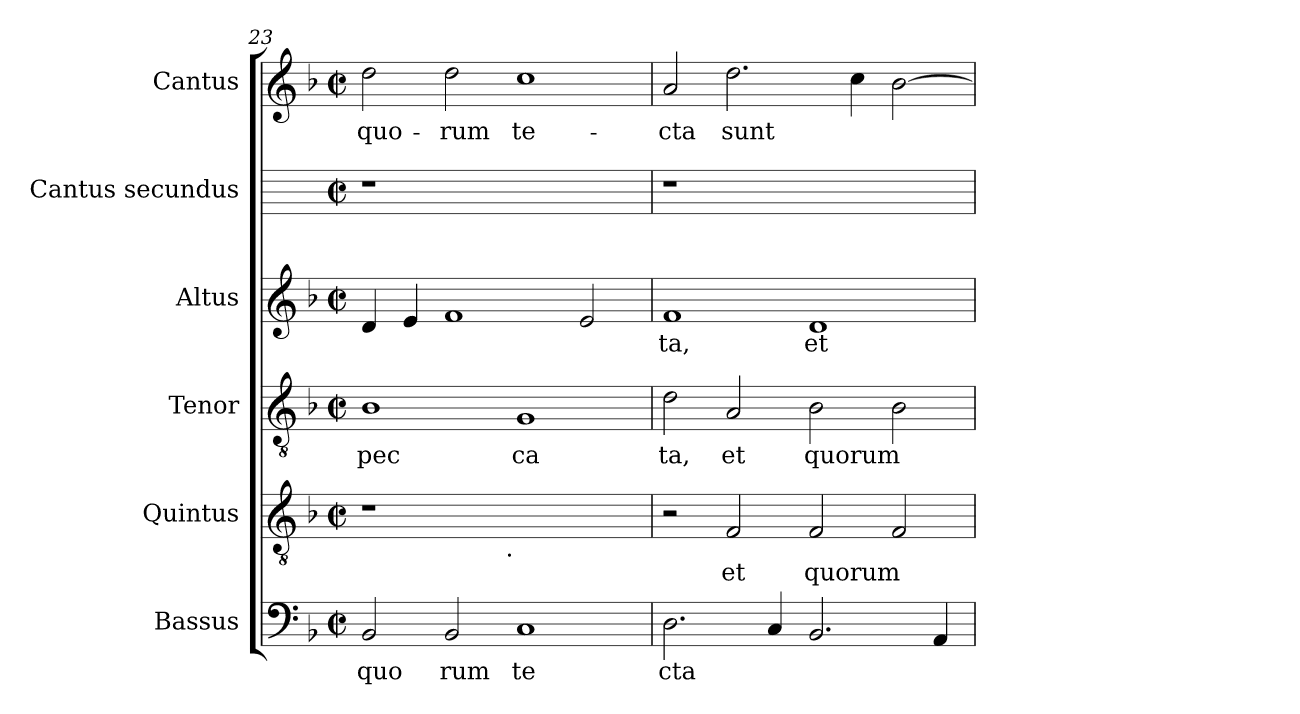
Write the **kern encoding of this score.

**kern	**text	**kern	**text	**kern	**text	**kern	**text	**kern	**kern	**text
*part6	*part6	*part5	*part5	*part4	*part4	*part3	*part3	*part2	*part1	*part1
*staff6	*staff6	*staff5	*staff5	*staff4	*staff4	*staff3	*staff3	*staff2	*staff1	*staff1
*I"Bassus	*	*I"Quintus	*	*I"Tenor	*	*I"Altus	*	*I"Cantus  secundus	*I"Cantus	*
*I'B	*	*I'Q	*	*I'T	*	*I'A	*	*	*I'C	*
*clefF4	*	*clefGv2	*	*clefGv2	*	*clefG2	*	*	*clefG2	*
*k[b-]	*	*k[b-]	*	*k[b-]	*	*k[b-]	*	*k[]	*k[b-]	*
*F:	*	*F:	*	*F:	*	*F:	*	*C:	*F:	*
*M2/2	*	*M2/2	*	*M2/2	*	*M2/2	*	*M2/2	*M2/2	*
*met(c|)	*	*met(c|)	*	*met(c|)	*	*met(c|)	*	*met(c|)	*met(c|)	*
=23	=23	=23	=23	=23	=23	=23	=23	=23	=23	=23
!	!LO:LY:b:cj	!	!	!	!LO:LY:b:cj	!	!LO:LY:b:cj	!	!	!LO:LY:b:cj
*	*	*^	*	*	*	*	*	*	*	*
2BB-/	quo	1r	2ryy	.	1B-	pec	4d/	.	1r	2dd\	quo-
!	!	!	!	!	!	!	!	!LO:LY:b:cj	!	!	!
.	.	.	.	.	.	.	4e/	.	.	.	.
!	!LO:LY:b:cj	!	!	!	!	!	!	!LO:LY:b:cj	!	!	!LO:LY:b:cj
2BB-/	rum	.	4...ryy	.	.	.	1f	.	.	2dd\	-rum
!	!	!	!LO:TX:b:t=.	!	!	!	!	!	!	!	!
.	.	.	1ryy	.	.	.	.	.	.	.	.
!	!LO:LY:b:cj	!	!	!	!	!LO:LY:b:cj	!	!	!	!	!LO:LY:b:cj
1C	te	1ryy	.	.	1G	ca	.	.	1ryy	1cc	te-
!	!	!	!	!	!	!	!	!LO:LY:b:cj	!	!	!
.	.	.	.	.	.	.	2e/	.	.	.	.
.	.	.	32ryy	.	.	.	.	.	.	.	.
=24	=24	=24	=24	=24	=24	=24	=24	=24	=24	=24	=24
!	!LO:LY:b:cj	!	!	!	!	!LO:LY:b:cj	!	!LO:LY:b:cj	!	!	!LO:LY:b:cj
*	*	*v	*v	*	*	*	*	*	*	*	*
2.D\	cta	2r	.	2d\	ta,	1f	ta,	1r	2a/	-cta
!	!	!	!LO:LY:b:cj	!	!LO:LY:b:cj	!	!	!	!	!LO:LY:b:cj
.	.	2F/	et	2A/	et	.	.	.	2.dd\	sunt
!	!LO:LY:b:cj	!	!	!	!	!	!	!	!	!
4C/	.	.	.	.	.	.	.	.	.	.
!	!LO:LY:b:cj	!	!LO:LY:b:cj	!	!LO:LY:b:cj	!	!LO:LY:b:cj	!	!	!
2.BB-/	.	2F/	quorum	2B-\	quorum	1d	et	1ryy	.	.
!	!	!	!	!	!	!	!	!	!	!LO:LY:b:cj
.	.	.	.	.	.	.	.	.	4cc\	.
!	!	!	!LO:LY:b:cj	!	!LO:LY:b:cj	!	!	!	!	!LO:LY:b:cj
.	.	2F/	.	2B-\	.	.	.	.	[<2b-\	.
!	!LO:LY:b:cj	!	!	!	!	!	!	!	!	!
4AA/	.	.	.	.	.	.	.	.	.	.
=	=	=	=	=	=	=	=	=	=	=
*-	*-	*-	*-	*-	*-	*-	*-	*-	*-	*-
